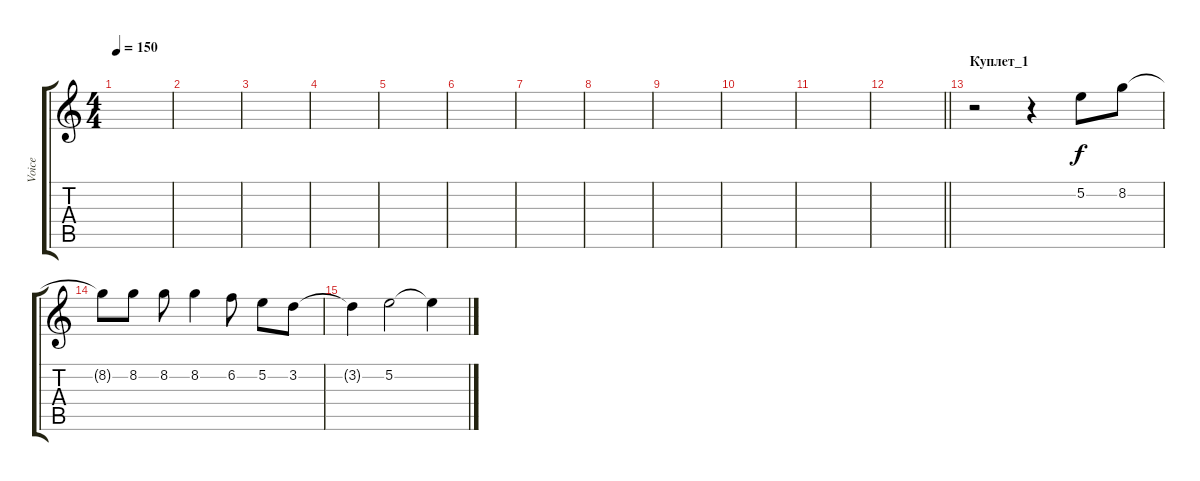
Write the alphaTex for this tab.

\track ("Voice" "Voice") {instrument acousticguitarnylon}
\staff {score tabs}
\tuning (E4 B3 G3 D3 A2 E2) {hide}
\ts (4 4)
\tempo 150
\clef g2
\ks c
|
|
|
|
|
|
|
|
|
|
|
\barLineRight lightlight
|
\section ("" "Куплет_1")
r.2 r.4 5.2.8 8.2.8 |
8.2{t}.8 8.2.8 8.2.8 8.2.4 6.2.8 5.2.8 3.2.8 |
3.2{t}.4 5.2.2 5.2{t}.4
